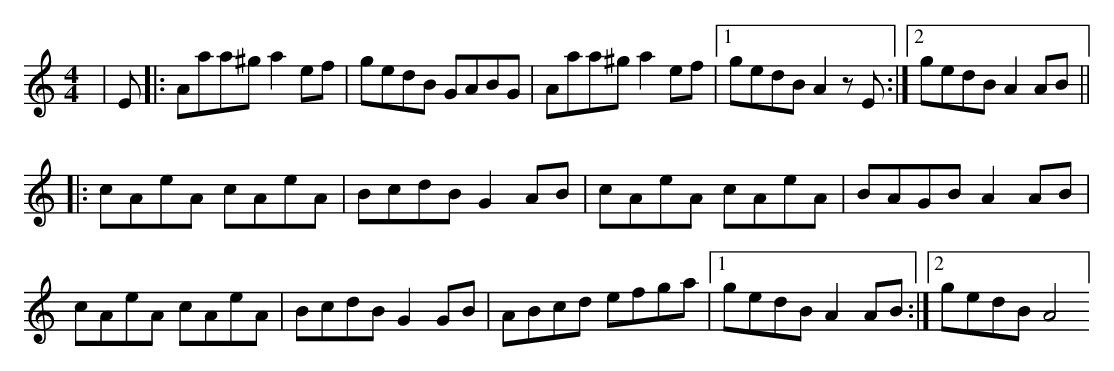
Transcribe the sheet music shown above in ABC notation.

X:1
M:4/4
K:Amin
|E|:Aaa^g a2ef|gedB GABG|Aaa^g a2ef|1 gedB A2zE:|2 gedB A2AB||
|:cAeA cAeA|BcdB G2AB|cAeA cAeA|BAGB A2AB|
cAeA cAeA|BcdB G2GB|ABcd efga|1 gedB A2AB:|2 gedB A4]
